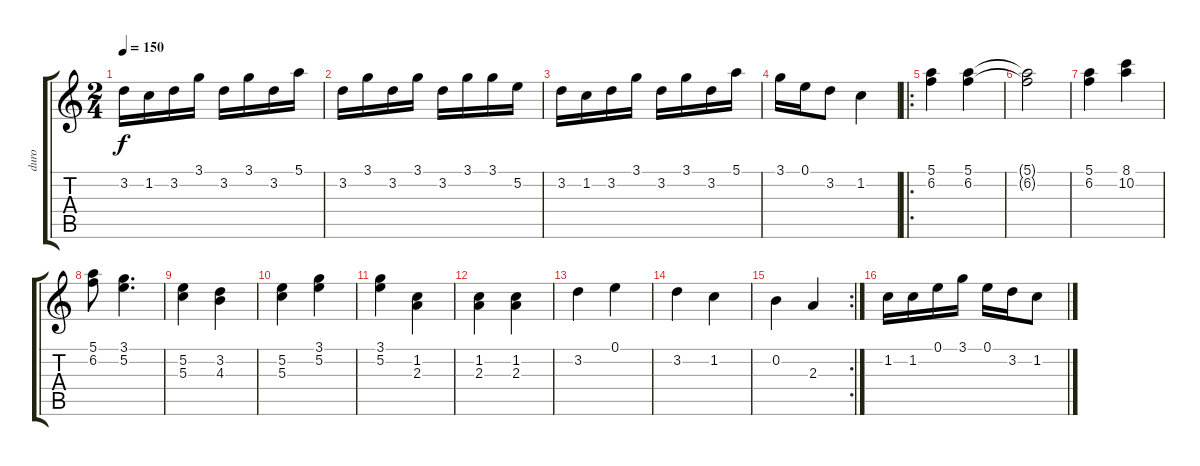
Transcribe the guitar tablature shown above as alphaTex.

\track ("duro" "duro") {instrument overdrivenguitar}
\staff {score tabs}
\tuning (E4 B3 G3 D3 A2 D2) {hide}
\ts (2 4)
\tempo 150
\clef g2
\ks c
3.2.16{dy f} 1.2.16 3.2.16 3.1.16 3.2.16 3.1.16 3.2.16 5.1.16 |
3.2.16 3.1.16 3.2.16 3.1.16 3.2.16 3.1.16 3.1.16 5.2.16 |
3.2.16 1.2.16 3.2.16 3.1.16 3.2.16 3.1.16 3.2.16 5.1.16 |
3.1.16 0.1.16 3.2.8 1.2.4 |
\ro
(5.1 6.2).4 (5.1 6.2).4 |
(5.1{t} 6.2{t}).2 |
(5.1 6.2).4 (8.1 10.2).4 |
(5.1 6.2).8 (3.1 5.2).4{d} |
(5.2 5.3).4 (3.2 4.3).4 |
(5.2 5.3).4 (3.1 5.2).4 |
(3.1 5.2).4 (1.2 2.3).4 |
(1.2 2.3).4 (1.2 2.3).4 |
3.2.4 0.1.4 |
3.2.4 1.2.4 |
\rc 2
0.2.4 2.3.4 |
1.2.16 1.2.16 0.1.16 3.1.16 0.1.16 3.2.16 1.2.8
